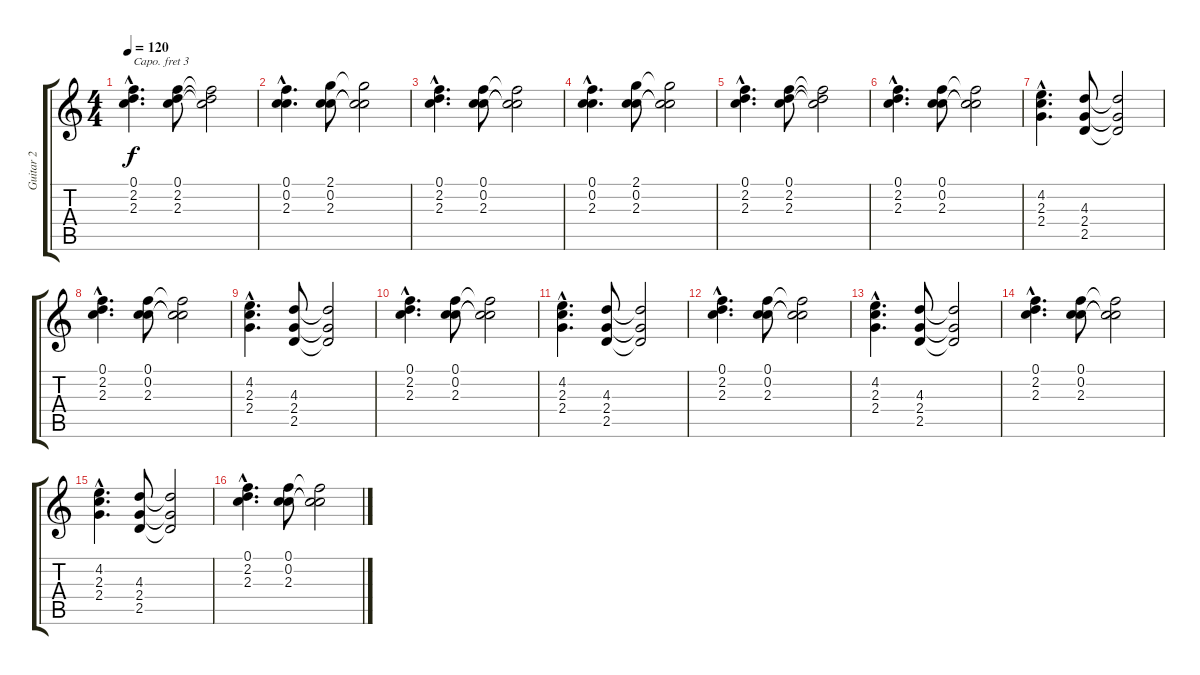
\track ("Guitar 2" "Guitar 2") {instrument electricguitarjazz}
\staff {score tabs}
\capo 3
\tuning (D4 A3 G3 D3 A2 E2) {hide}
\ts (4 4)
\tempo 120
\clef g2
\ks c
(0.1{hac} 2.2{hac} 2.3{hac}).4{d dy f} (0.1 2.2 2.3).8 (0.1{t} 2.2{t} 2.3{t}).2 |
(0.1{hac} 0.2{hac} 2.3{hac}).4{d} (2.1 0.2 2.3).8 (2.1{t} 0.2{t} 2.3{t}).2 |
(0.1{hac} 2.2{hac} 2.3{hac}).4{d} (0.1 0.2 2.3).8 (0.1{t} 0.2{t} 2.3{t}).2 |
(0.1{hac} 0.2{hac} 2.3{hac}).4{d} (2.1 0.2 2.3).8 (2.1{t} 0.2{t} 2.3{t}).2 |
(0.1{hac} 2.2{hac} 2.3{hac}).4{d} (0.1 2.2 2.3).8 (0.1{t} 2.2{t} 2.3{t}).2 |
(0.1{hac} 2.2{hac} 2.3{hac}).4{d} (0.1 0.2 2.3).8 (0.1{t} 0.2{t} 2.3{t}).2 |
(4.2{hac} 2.3{hac} 2.4{hac}).4{d} (4.3 2.4 2.5).8 (4.3{t} 2.4{t} 2.5{t}).2 |
(0.1{hac} 2.2{hac} 2.3{hac}).4{d} (0.1 0.2 2.3).8 (0.1{t} 0.2{t} 2.3{t}).2 |
(4.2{hac} 2.3{hac} 2.4{hac}).4{d} (4.3 2.4 2.5).8 (4.3{t} 2.4{t} 2.5{t}).2 |
(0.1{hac} 2.2{hac} 2.3{hac}).4{d} (0.1 0.2 2.3).8 (0.1{t} 0.2{t} 2.3{t}).2 |
(4.2{hac} 2.3{hac} 2.4{hac}).4{d} (4.3 2.4 2.5).8 (4.3{t} 2.4{t} 2.5{t}).2 |
(0.1{hac} 2.2{hac} 2.3{hac}).4{d} (0.1 0.2 2.3).8 (0.1{t} 0.2{t} 2.3{t}).2 |
(4.2{hac} 2.3{hac} 2.4{hac}).4{d} (4.3 2.4 2.5).8 (4.3{t} 2.4{t} 2.5{t}).2 |
(0.1{hac} 2.2{hac} 2.3{hac}).4{d} (0.1 0.2 2.3).8 (0.1{t} 0.2{t} 2.3{t}).2 |
(4.2{hac} 2.3{hac} 2.4{hac}).4{d} (4.3 2.4 2.5).8 (4.3{t} 2.4{t} 2.5{t}).2 |
(0.1{hac} 2.2{hac} 2.3{hac}).4{d} (0.1 0.2 2.3).8 (0.1{t} 0.2{t} 2.3{t}).2
